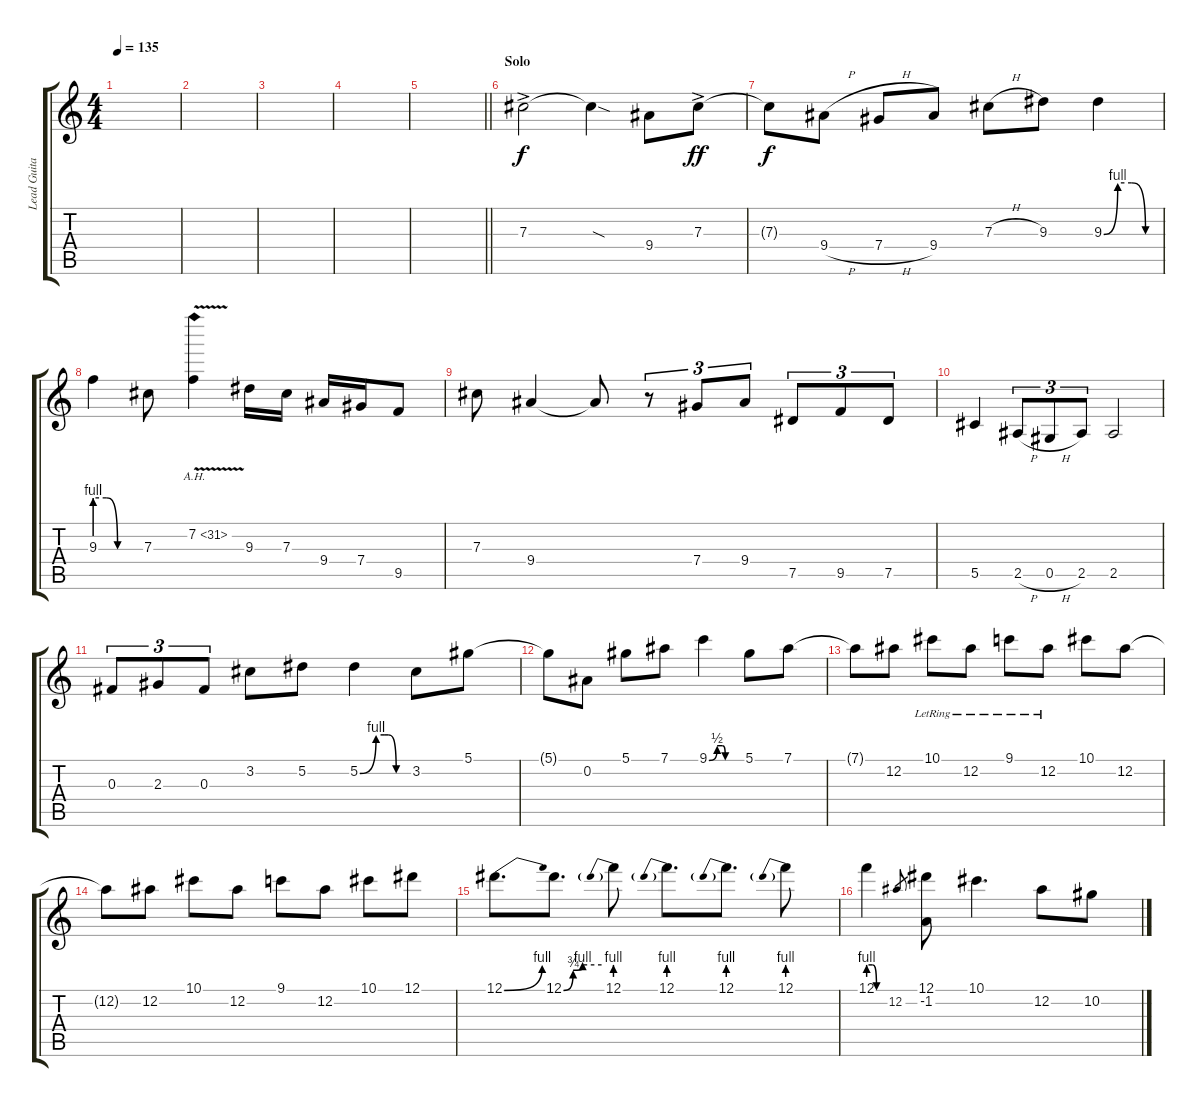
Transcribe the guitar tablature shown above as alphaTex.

\track ("Lead Guitar" "Lead Guita") {instrument overdrivenguitar}
\staff {score tabs}
\tuning (Eb4 Bb3 Gb3 Db3 Ab2 Eb2) {hide}
\ts (4 4)
\tempo 135
\clef g2
\ks c
|
|
|
|
\barLineRight lightlight
|
\section ("" "Solo")
7.3{ac}.2 7.3{sod t}.4{dy f} 9.4.8 7.3{ac}.8{dy ff} |
7.3{t}.8{dy f} 9.4{h}.8 7.4{h}.8 9.4.8 7.3{h}.8 9.3.8 9.3{be (custom 0 0 15 4 30 4 45 0 60 0)}.4 |
9.3{be (custom 0 4 15 4 30 0 60 0)}.4 7.3.8 7.2{ah 24 v}.4 9.3.16 7.3.16 9.4.16 7.4.16 9.5.8 |
7.3.8 9.4.4 9.4{t}.8 r.8{tu (3 2)} 7.4.8{tu (3 2)} 9.4.8{tu (3 2)} 7.5.8{tu (3 2)} 9.5.8{tu (3 2)} 7.5.8{tu (3 2)} |
5.5.4 2.5{h}.8{tu (3 2)} 0.5{h}.8{tu (3 2)} 2.5.8{tu (3 2)} 2.5.2 |
0.3.8{tu (3 2)} 2.3.8{tu (3 2)} 0.3.8{tu (3 2)} 3.2.8 5.2.8 5.2{be (custom 0 0 20 4 30 4 35 4 45 0 60 0)}.4 3.2.8 5.1.8 |
5.1{t}.8 0.2.8 5.1.8 7.1.8 9.1{be (custom 0 0 15 2 25 2 30 0 60 0)}.4 5.1.8 7.1.8 |
7.1{t}.8 12.2.8 10.1{lr}.8 12.2{lr}.8 9.1{lr}.8 12.2{lr}.8 10.1.8 12.2.8 |
12.2{t}.8 12.2.8 10.1.8 12.2.8 9.1.8 12.2.8 10.1.8 12.1.8 |
12.1{be (bend 0 0 60 4)}.8{d} 12.1{be (custom 0 0 15 3 30 4 60 4)}.8{d} 12.1{be (prebend 0 4 60 4)}.8 12.1{be (prebend 0 4 60 4)}.8{d} 12.1{be (prebend 0 4 60 4)}.8{d} 12.1{be (prebend 0 4 60 4)}.8 |
12.1{be (custom 0 4 15 4 30 0 60 0)}.4 12.2.8{gr} (12.1 -1.2).8 10.1.4{d} 12.2.8 10.2.8
